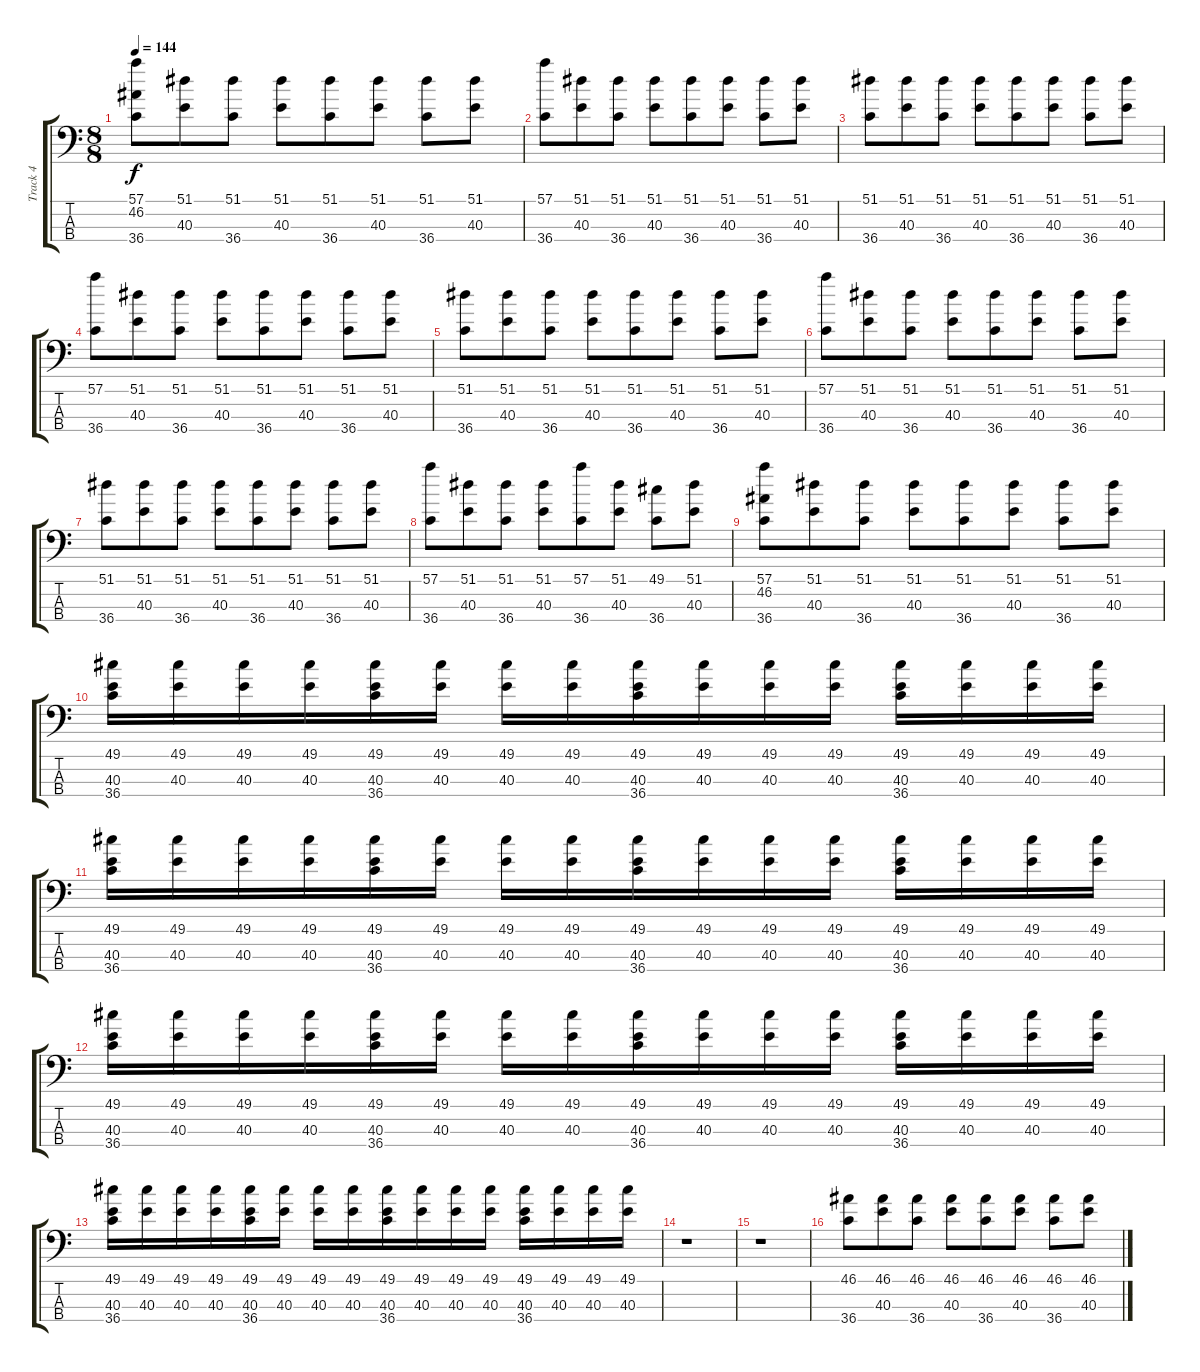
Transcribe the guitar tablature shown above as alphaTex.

\track ("Track 4" "Track 4") {instrument acousticgrandpiano}
\staff {score tabs}
\tuning (C-1 C-1 C-1 C-1) {hide}
\ts (8 8)
\tempo 144
\clef f4
\ks c
(57.1 46.2 36.4).8{dy f} (51.1 40.3).8 (51.1 36.4).8 (51.1 40.3).8 (51.1 36.4).8 (51.1 40.3).8 (51.1 36.4).8 (51.1 40.3).8 |
(57.1 36.4).8 (51.1 40.3).8 (51.1 36.4).8 (51.1 40.3).8 (51.1 36.4).8 (51.1 40.3).8 (51.1 36.4).8 (51.1 40.3).8 |
(51.1 36.4).8 (51.1 40.3).8 (51.1 36.4).8 (51.1 40.3).8 (51.1 36.4).8 (51.1 40.3).8 (51.1 36.4).8 (51.1 40.3).8 |
(57.1 36.4).8 (51.1 40.3).8 (51.1 36.4).8 (51.1 40.3).8 (51.1 36.4).8 (51.1 40.3).8 (51.1 36.4).8 (51.1 40.3).8 |
(51.1 36.4).8 (51.1 40.3).8 (51.1 36.4).8 (51.1 40.3).8 (51.1 36.4).8 (51.1 40.3).8 (51.1 36.4).8 (51.1 40.3).8 |
(57.1 36.4).8 (51.1 40.3).8 (51.1 36.4).8 (51.1 40.3).8 (51.1 36.4).8 (51.1 40.3).8 (51.1 36.4).8 (51.1 40.3).8 |
(51.1 36.4).8 (51.1 40.3).8 (51.1 36.4).8 (51.1 40.3).8 (51.1 36.4).8 (51.1 40.3).8 (51.1 36.4).8 (51.1 40.3).8 |
(57.1 36.4).8 (51.1 40.3).8 (51.1 36.4).8 (51.1 40.3).8 (57.1 36.4).8 (51.1 40.3).8 (49.1 36.4).8 (51.1 40.3).8 |
(57.1 46.2 36.4).8 (51.1 40.3).8 (51.1 36.4).8 (51.1 40.3).8 (51.1 36.4).8 (51.1 40.3).8 (51.1 36.4).8 (51.1 40.3).8 |
(49.1 40.3 36.4).16 (49.1 40.3).16 (49.1 40.3).16 (49.1 40.3).16 (49.1 40.3 36.4).16 (49.1 40.3).16 (49.1 40.3).16 (49.1 40.3).16 (49.1 40.3 36.4).16 (49.1 40.3).16 (49.1 40.3).16 (49.1 40.3).16 (49.1 40.3 36.4).16 (49.1 40.3).16 (49.1 40.3).16 (49.1 40.3).16 |
(49.1 40.3 36.4).16 (49.1 40.3).16 (49.1 40.3).16 (49.1 40.3).16 (49.1 40.3 36.4).16 (49.1 40.3).16 (49.1 40.3).16 (49.1 40.3).16 (49.1 40.3 36.4).16 (49.1 40.3).16 (49.1 40.3).16 (49.1 40.3).16 (49.1 40.3 36.4).16 (49.1 40.3).16 (49.1 40.3).16 (49.1 40.3).16 |
(49.1 40.3 36.4).16 (49.1 40.3).16 (49.1 40.3).16 (49.1 40.3).16 (49.1 40.3 36.4).16 (49.1 40.3).16 (49.1 40.3).16 (49.1 40.3).16 (49.1 40.3 36.4).16 (49.1 40.3).16 (49.1 40.3).16 (49.1 40.3).16 (49.1 40.3 36.4).16 (49.1 40.3).16 (49.1 40.3).16 (49.1 40.3).16 |
(49.1 40.3 36.4).16 (49.1 40.3).16 (49.1 40.3).16 (49.1 40.3).16 (49.1 40.3 36.4).16 (49.1 40.3).16 (49.1 40.3).16 (49.1 40.3).16 (49.1 40.3 36.4).16 (49.1 40.3).16 (49.1 40.3).16 (49.1 40.3).16 (49.1 40.3 36.4).16 (49.1 40.3).16 (49.1 40.3).16 (49.1 40.3).16 |
r.1 |
r.1 |
(46.1 36.4).8 (46.1 40.3).8 (46.1 36.4).8 (46.1 40.3).8 (46.1 36.4).8 (46.1 40.3).8 (46.1 36.4).8 (46.1 40.3).8
